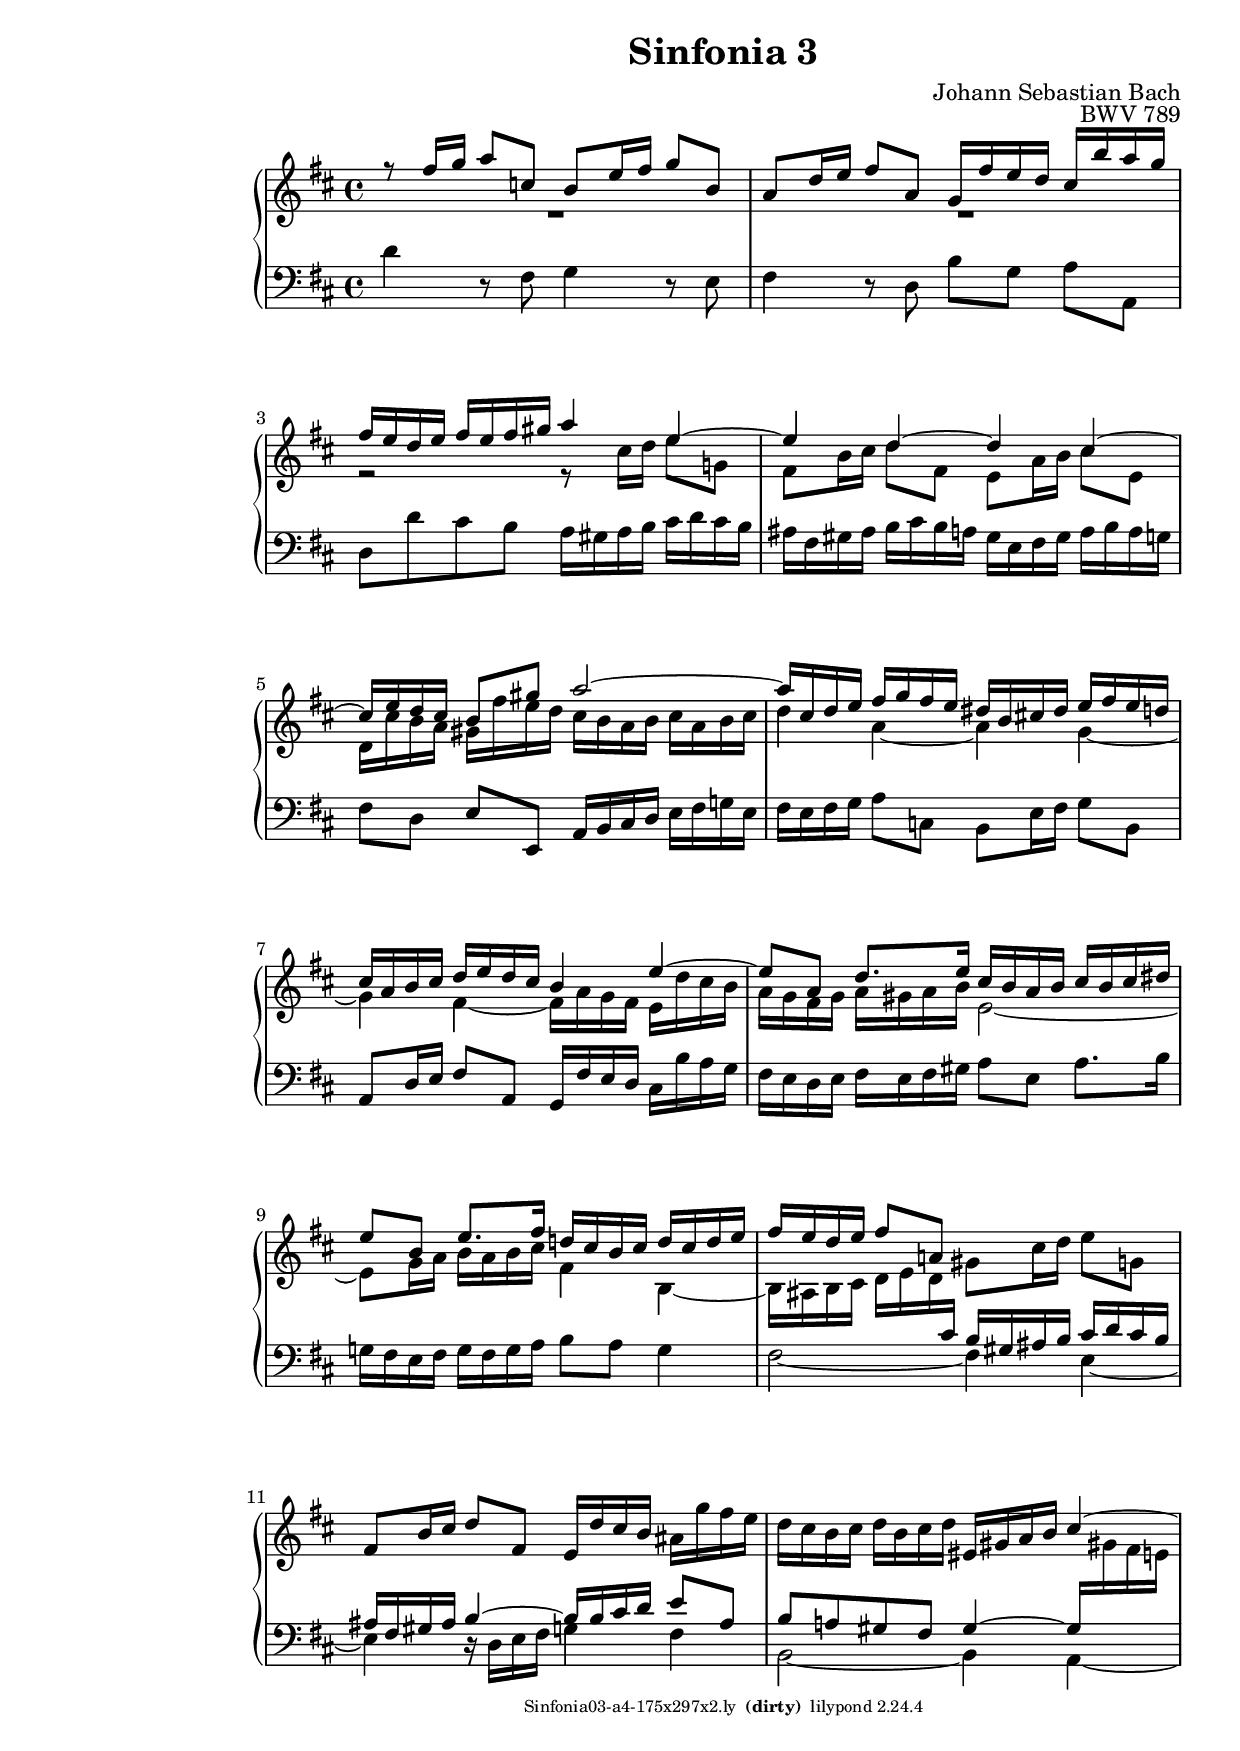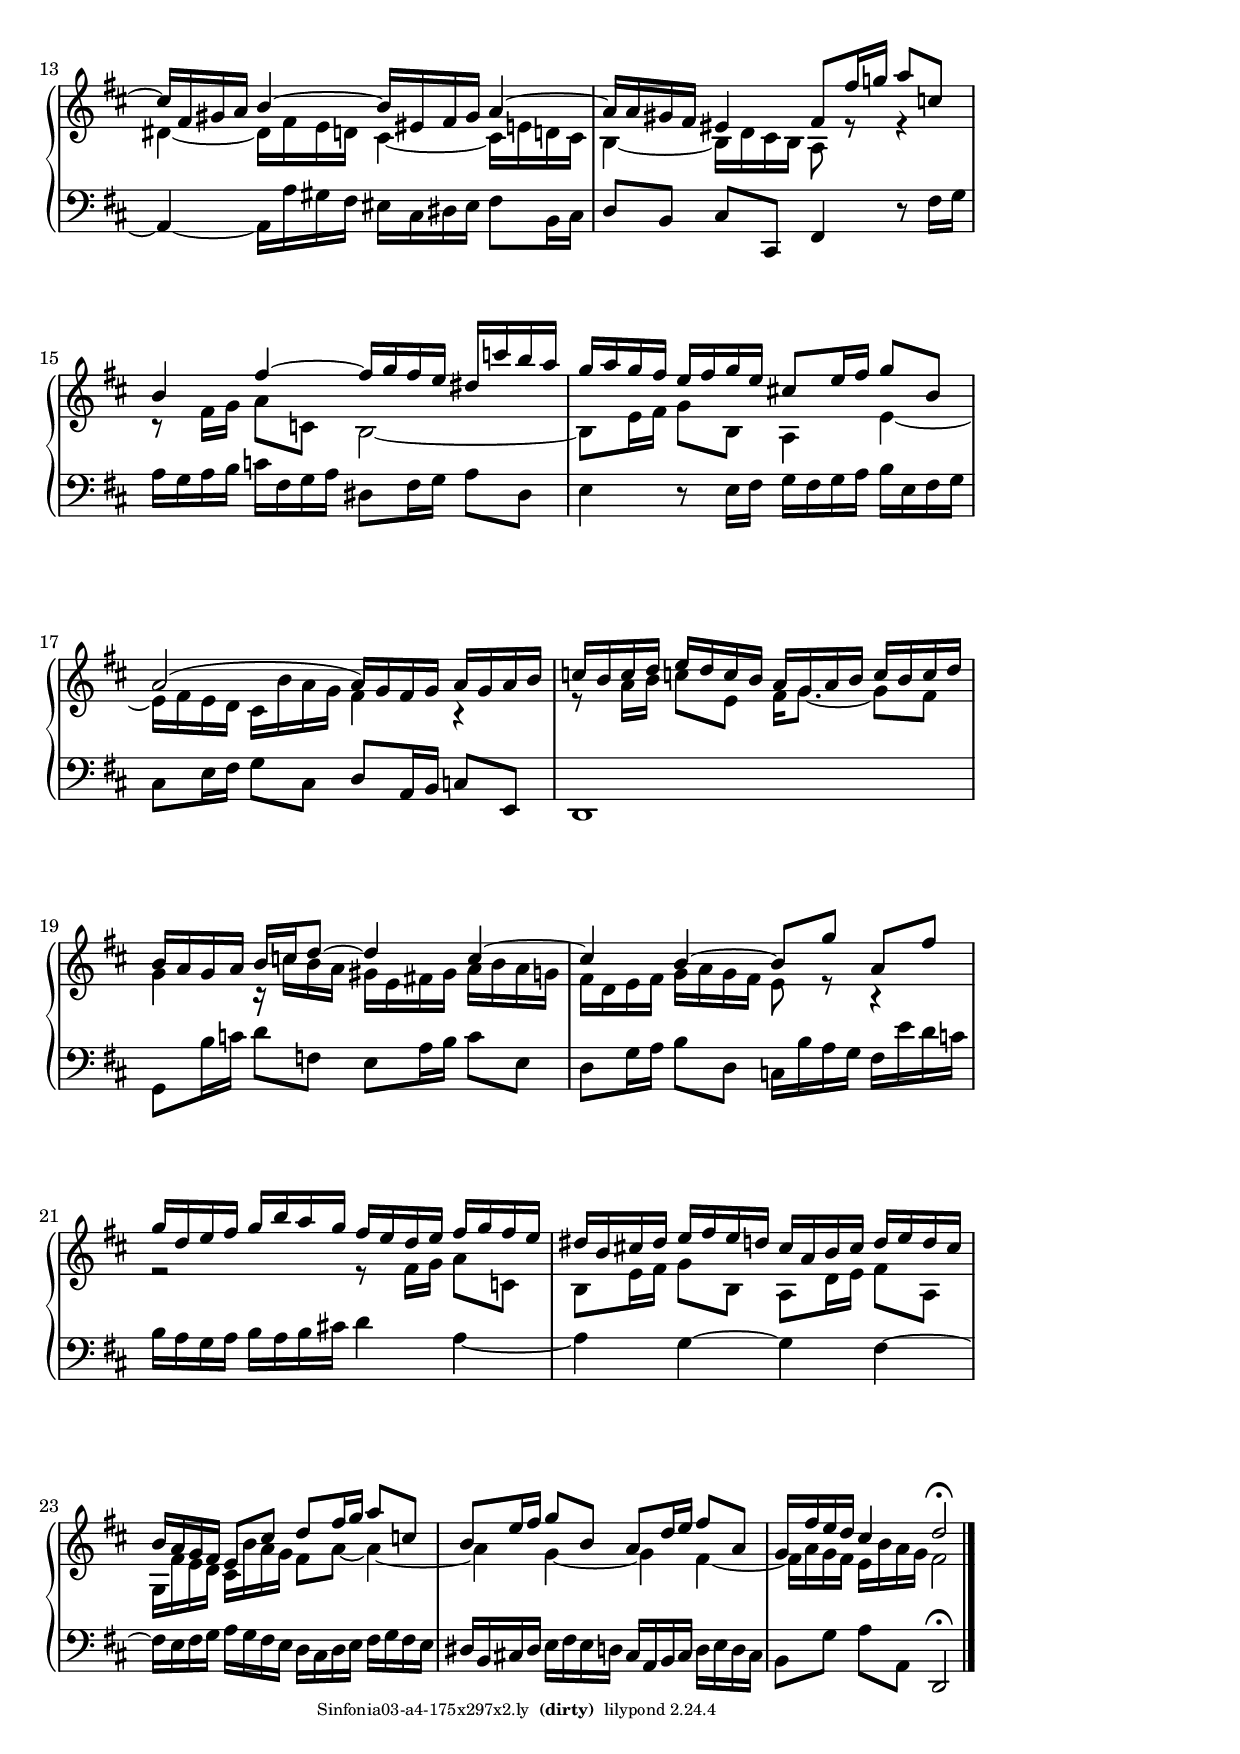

\include "../../include/general.ily"
\include "../../include/a4-175x297.ily"

#(set-global-staff-size 20)

\header {
  title = "Sinfonia 3" 
  composer = "Johann Sebastian Bach"
  opus = "BWV 789"
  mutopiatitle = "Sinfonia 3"
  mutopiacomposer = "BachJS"
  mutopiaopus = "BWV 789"
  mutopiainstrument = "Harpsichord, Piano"
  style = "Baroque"
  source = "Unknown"
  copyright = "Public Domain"
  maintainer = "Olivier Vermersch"
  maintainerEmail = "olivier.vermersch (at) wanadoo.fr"
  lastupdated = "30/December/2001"

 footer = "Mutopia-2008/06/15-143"
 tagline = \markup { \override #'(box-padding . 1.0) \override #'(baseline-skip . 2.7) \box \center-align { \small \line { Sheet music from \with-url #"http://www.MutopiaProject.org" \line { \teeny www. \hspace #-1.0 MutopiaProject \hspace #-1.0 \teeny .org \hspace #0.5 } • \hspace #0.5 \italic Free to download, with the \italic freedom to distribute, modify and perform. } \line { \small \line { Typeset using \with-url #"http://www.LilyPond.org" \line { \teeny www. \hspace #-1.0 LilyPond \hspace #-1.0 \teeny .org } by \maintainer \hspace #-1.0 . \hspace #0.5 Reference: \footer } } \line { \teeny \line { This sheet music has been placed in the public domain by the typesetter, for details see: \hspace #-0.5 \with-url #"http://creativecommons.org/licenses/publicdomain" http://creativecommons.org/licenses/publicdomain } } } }
}

\version "2.11.46"

%
% a few macros for fine tuning
%

% force direction of tie
tu = \tieUp
td = \tieDown
tb = \tieNeutral


% explicit staff change 
su = { \change Staff = up}
sd = { \change Staff = down}


melone =  \relative c'' {
  % bars 1-5
  \stemUp \tu r8 fis16 g a8 c, b e16 fis g8 b, |
  a d16 e fis8 a, g16 fis' e d cis b' a g |
  fis e d e fis e fis gis a4 e ~ |
  e d ~ d cis ~ |
  cis16 e d cis b8 gis' a2 ~ | 

  % bars 6-9
  a16 cis, d e fis g fis e dis b cis! dis e fis e d  |
  cis a b cis d e d cis b4 e ~  | 
   e8[ a,]  d8.[ e16] cis b a b cis b cis dis |
   e8[ b]  e8.[ fis16] d! cis b cis d cis d e | 

  % bars 10-13
  fis e d e fis8 a,! \stemDown gis cis16 d e8 g, \stemUp |
  fis b16 cis d8 fis, e16 d' cis b \stemDown ais g' fis e | 
  d cis b cis d b cis d \stemUp eis, gis a b cis4 ~ |
  cis16 fis, gis a b4 ~ b16 eis, fis gis a4 ~ | 

  % bars 14-17
  a16 a gis fis eis4 fis8 fis'16 g! a8 c, |
  b4 fis' ~ fis16 g fis e dis c' b a | 
  g a g fis e fis g e cis!8 e16 fis g8 b, |
  a2(   a16) g fis g a g a b | 

  % bars 18-21
  c b c d e d c b a g a b c b c d |
  b a g a b c d8 ~ d4 c ~ | 
  c b ~  b8[ g']  a,[ fis']  |
  g16 d e fis g b a g fis e d e fis g fis e  | 

  % bars 22-25
  dis b cis! dis e fis e d cis a b cis d e d cis |
  b a g fis e8 cis' d fis16 g a8 c, | 
  b e16 fis g8 b, a d16 e fis8 a,  |
  g16 fis' e d cis4 d2\fermata \bar "|." | 
}

meltwo =  \relative c'' {
  % bars 1-5
  \stemDown \td R1 |
  R1 |
  r2 r8 cis16 d e8 g,! |
  fis b16 cis d8 fis, e a16 b cis8 e,  |
  d16 cis' b a gis fis' e d cis b a b cis a b cis |

  % bars 6-9
  d4 a ~ a g ~ |
  g fis ~fis16 a g fis e d' cis b |
  a g fis g a gis a b e,2 ~ |
  e8 g16 a b a b cis fis,4 b, ~ |

  % bars 10-13
  b16 ais b cis d e d \sd \stemUp \tu cis b gis ais b cis d cis b |
  ais fis gis ais b4 ~ b16 b cis d e8 ais, |
  b a! gis fis gis4 ~ gis16 \su \stemDown \td gis'! fis e! |
  dis4 ~ dis16 fis e d cis4 ~ cis16 e d! cis |

  % bars 14-17
  b4 ~ b16 d cis b a8 r r4 |
  r8 fis'16 g a8 c, b2 ~ |
  b8 e16 fis g8 b, a4 e' ~ |
  e16 fis e d cis b' a g fis4 r |

  % bars 18-21
  r8 a16 b c!8 e, fis16 g8. ~ g8 fis |
  g4 r16 c b a gis e fis! gis a b a g  |
  fis d e fis g a g fis e8 r r4 |
  r2 r8 fis16 g a8 c, |

  % bars 22-25
  b e16 fis g8 b, a d16 e fis8 a, |
  g16 fis' e d cis b' a g fis8 a ~ a4 ~ |
  a g ~ g fis ~ |
  fis16 a g fis e b' a g fis2 |
}

melthree =  \relative c' {
  % bars 1-5
  \stemDown \td d4 r8 fis, g4  r8 e |
  fis4 r8 d  b'[ g]  a[ a,] |
  d d' cis b a16 gis a b cis d cis b |
  ais fis gis ais b cis b a gis e fis gis a b a g |
   fis8[ d] \stemUp  e[ e,] a16 b cis d \stemDown e fis g! e |

  % bars 6-9
  fis e fis g a8 c, b e16 fis g8 b, |
  \stemUp a d16 e fis8 a, g16 fis' e d \stemDown cis b' a g   |
  fis e d e fis e fis gis  a8[ e]  a8.[ b16] |
  g!16 fis e fis g fis g a b8 a g4 |

  % bars 10-13
  fis2 ~ fis4 e ~ |
  e r16 d e fis g4 fis |
  b,2 ~ b4 a ~ |
  \stemUp a~ \stemDown  a16 a' gis fis eis cis dis eis fis8 b,16 cis |

  % bars 14-17
  \stemUp  d8[ b]  cis[ cis,] fis4 r8 \stemDown fis'16 g |
  a g a b c fis, g a dis,8 fis16 g a8 dis, |
  e4 r8 e16 fis g fis g a b e, fis g |
  cis,8 e16 fis g8 cis, \stemUp d a16 b c8 e, \stemDown |
 
  % bars 18-21
  d1 |
  g8 b'16 c d8 f, e a16 b c8 e, |
  d g16 a b8 d, c16 b' a g fis e' d c! |
  b a g a b a b cis! d4 a ~ \tu |

  % bars 22-25
  a g ~ g fis ~  |
  fis16 e fis g a g fis e d cis d e fis g fis e |
  \stemUp dis b cis! dis \stemDown e fis e d \stemUp cis a b cis \stemDown d e d cis |
   b8[ g']  a[ a,] \stemUp d,2\fermata 
}


\score {
\context PianoStaff

<<
  \override Score.TimeSignature   #'style = #'C
  \context Staff = "up"   <<
    \override Staff.NoteCollision   #'merge-differently-dotted = ##t
    \time 4/4 \key d \major \clef G 
    \context Voice = VA { \voiceOne \melone }
    \context Voice = VB { \voiceTwo \meltwo }>>

  \context Staff = "down" <<
    \time 4/4 \key d \major \clef F \melthree>>
>>

  \midi {
    \context {
      \Score
      tempoWholesPerMinute = #(ly:make-moment 70 4)
      }
    }


\layout { indent=0 }
}


